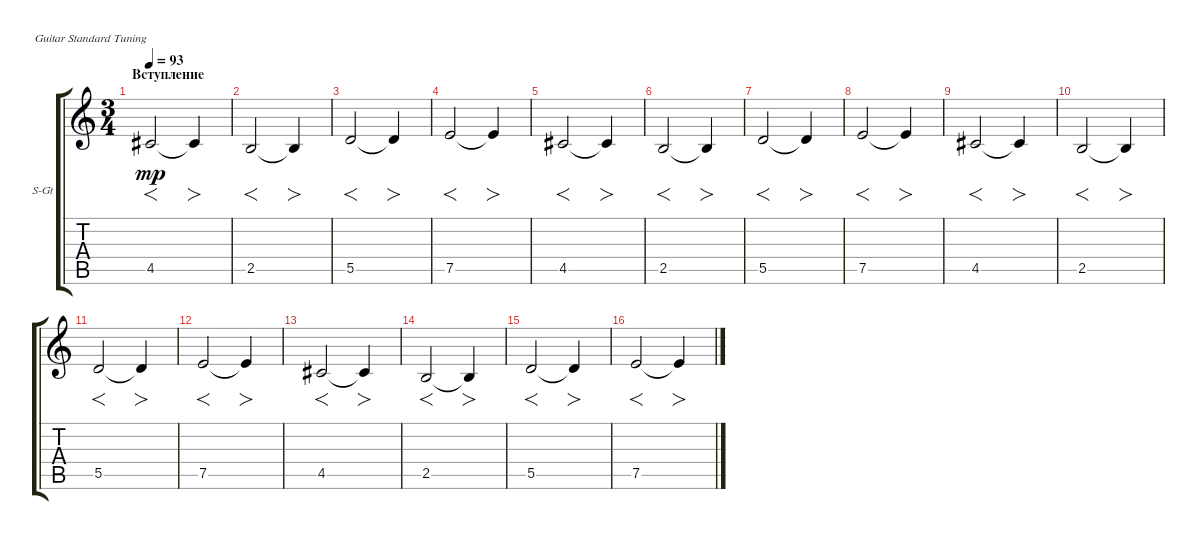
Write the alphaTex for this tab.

\defaultSystemsLayout 4
\bracketExtendMode groupsimilarinstruments
\firstSystemTrackNameOrientation horizontal
\otherSystemsTrackNameOrientation horizontal
\track ("Contrabassoon" "S-Gt") {instrument acousticguitarsteel}
\staff {score tabs}
\tuning (E4 B3 G3 D3 A2 E2)
\ts (3 4)
\section ("" "Вступление")
\tempo 93
\clef g2
\ks c
4.5.2{f dy mp instrument acousticguitarsteel} 4.5{t}.4{fo} |
2.5.2{f} 2.5{t}.4{fo} |
5.5.2{f} 5.5{t}.4{fo} |
7.5.2{f} 7.5{t}.4{fo} |
4.5.2{f} 4.5{t}.4{fo} |
2.5.2{f} 2.5{t}.4{fo} |
5.5.2{f} 5.5{t}.4{fo} |
7.5.2{f} 7.5{t}.4{fo} |
4.5.2{f} 4.5{t}.4{fo} |
2.5.2{f} 2.5{t}.4{fo} |
5.5.2{f} 5.5{t}.4{fo} |
7.5.2{f} 7.5{t}.4{fo} |
4.5.2{f} 4.5{t}.4{fo} |
2.5.2{f} 2.5{t}.4{fo} |
5.5.2{f} 5.5{t}.4{fo} |
7.5.2{f} 7.5{t}.4{fo}
